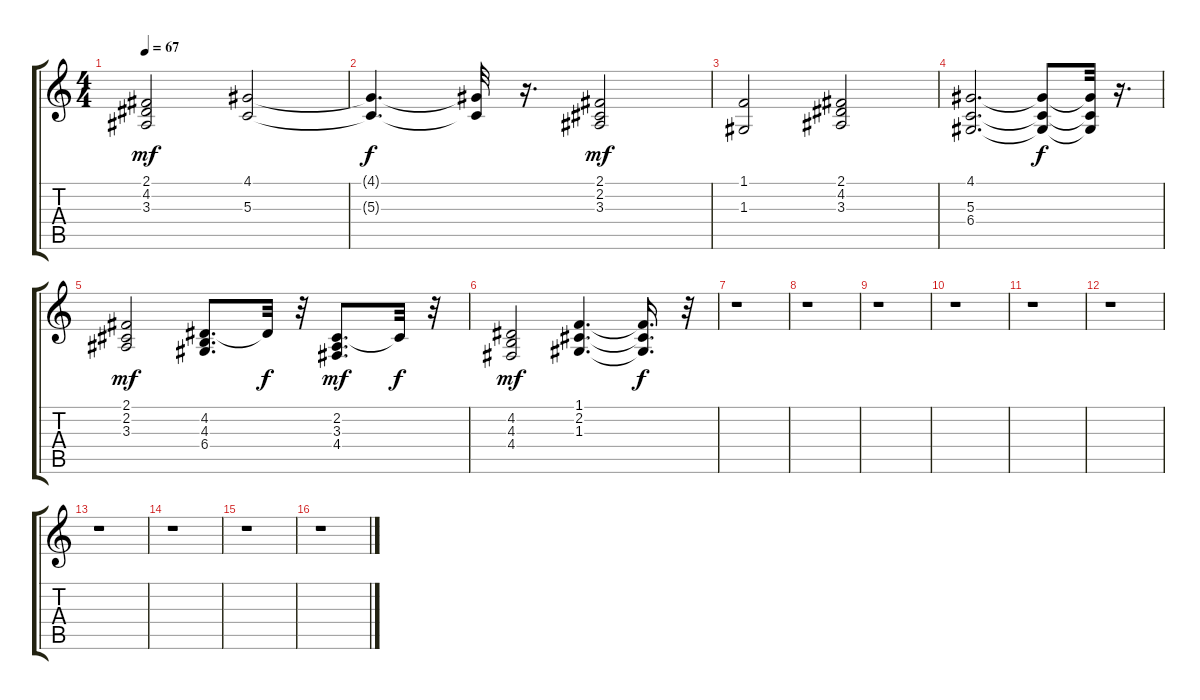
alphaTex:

\track "" {instrument stringensemble1}
\staff {score tabs}
\tuning (E4 B3 G3 D3 A2 E2) {hide}
\ts (4 4)
\tempo 67
\clef g2
\ks c
(2.1 4.2 3.3).2{dy mf} (4.1 5.3).2 |
(4.1{t} 5.3{t}).4{d dy f} (4.1{t} 5.3{t}).32 r.16{d} (2.1 2.2 3.3).2{dy mf} |
(1.1 1.3).2 (2.1 4.2 3.3).2 |
(4.1 5.3 6.4).2{d} (4.1{t} 5.3{t} 6.4{t}).8{dy f} (4.1{t} 5.3{t} 6.4{t}).32 r.16{d} |
(2.1 2.2 3.3).2{dy mf} (4.2 4.3 6.4).8{d} 4.2{t}.32{dy f} r.32 (2.2 3.3 4.4).8{d dy mf} 2.2{t}.32{dy f} r.32 |
(4.2 4.3 4.4).2{dy mf} (1.1 2.2 1.3).4{d} (1.1{t} 2.2{t} 1.3{t}).16{d dy f} r.32 |
r.1 |
r.1 |
r.1 |
r.1 |
r.1 |
r.1 |
r.1 |
r.1 |
r.1 |
r.1
